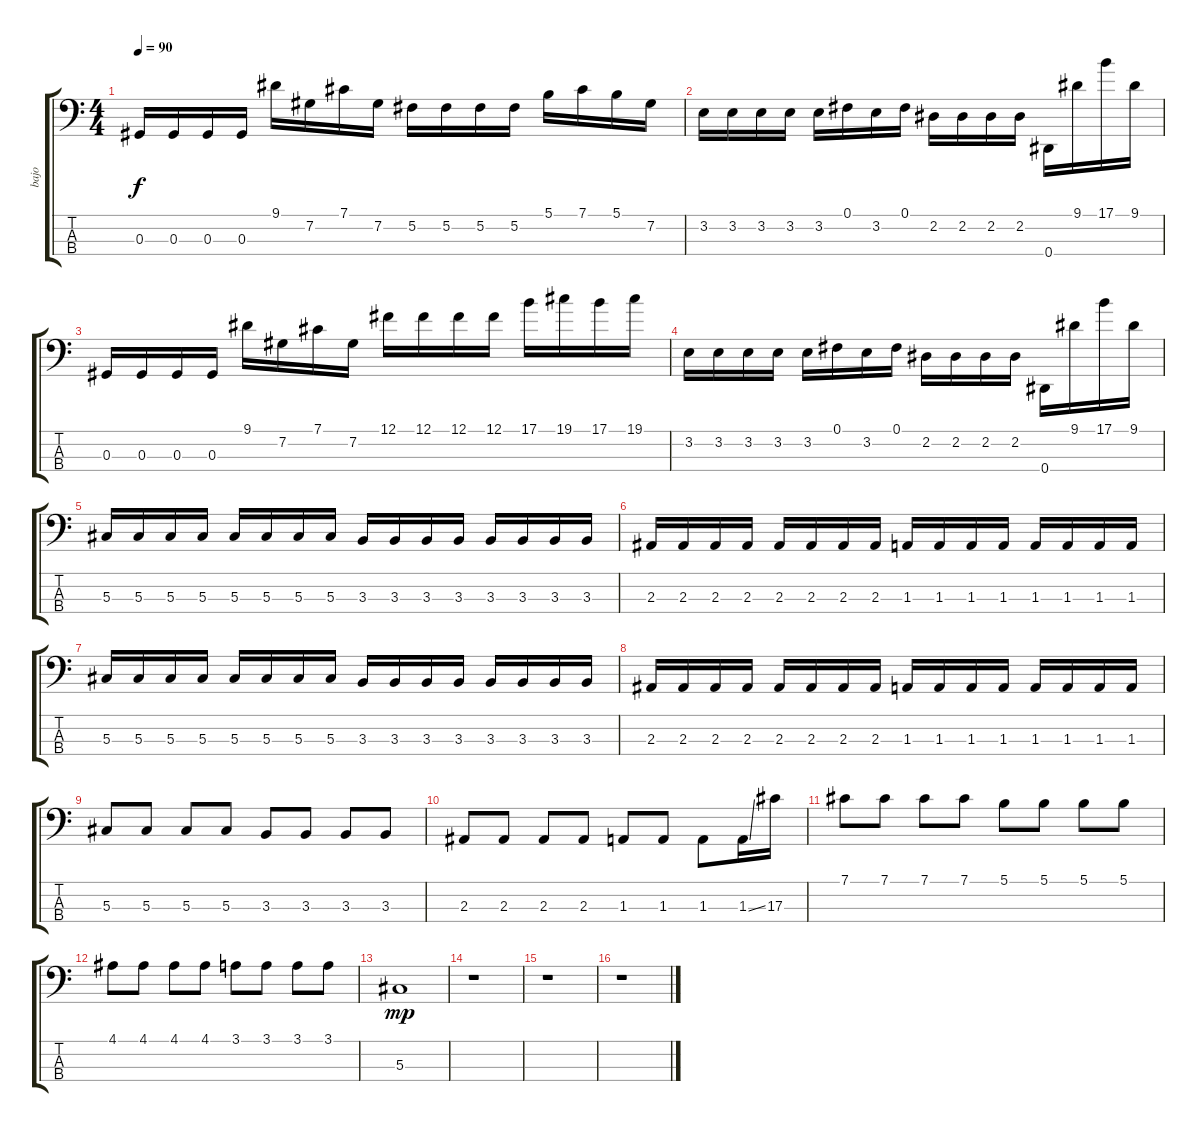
\track ("bajo" "bajo") {instrument electricbasspick}
\staff {score tabs}
\tuning (Gb2 Db2 Ab1 Eb1) {hide}
\ts (4 4)
\tempo 90
\clef f4
\ks c
0.3.16{dy f} 0.3.16 0.3.16 0.3.16 9.1.16 7.2.16 7.1.16 7.2.16 5.2.16 5.2.16 5.2.16 5.2.16 5.1.16 7.1.16 5.1.16 7.2.16 |
3.2.16 3.2.16 3.2.16 3.2.16 3.2.16 0.1.16 3.2.16 0.1.16 2.2.16 2.2.16 2.2.16 2.2.16 0.4.16 9.1.16 17.1.16 9.1.16 |
0.3.16 0.3.16 0.3.16 0.3.16 9.1.16 7.2.16 7.1.16 7.2.16 12.1.16 12.1.16 12.1.16 12.1.16 17.1.16 19.1.16 17.1.16 19.1.16 |
3.2.16 3.2.16 3.2.16 3.2.16 3.2.16 0.1.16 3.2.16 0.1.16 2.2.16 2.2.16 2.2.16 2.2.16 0.4.16 9.1.16 17.1.16 9.1.16 |
5.3.16 5.3.16 5.3.16 5.3.16 5.3.16 5.3.16 5.3.16 5.3.16 3.3.16 3.3.16 3.3.16 3.3.16 3.3.16 3.3.16 3.3.16 3.3.16 |
2.3.16 2.3.16 2.3.16 2.3.16 2.3.16 2.3.16 2.3.16 2.3.16 1.3.16 1.3.16 1.3.16 1.3.16 1.3.16 1.3.16 1.3.16 1.3.16 |
5.3.16 5.3.16 5.3.16 5.3.16 5.3.16 5.3.16 5.3.16 5.3.16 3.3.16 3.3.16 3.3.16 3.3.16 3.3.16 3.3.16 3.3.16 3.3.16 |
2.3.16 2.3.16 2.3.16 2.3.16 2.3.16 2.3.16 2.3.16 2.3.16 1.3.16 1.3.16 1.3.16 1.3.16 1.3.16 1.3.16 1.3.16 1.3.16 |
5.3.8 5.3.8 5.3.8 5.3.8 3.3.8 3.3.8 3.3.8 3.3.8 |
2.3.8 2.3.8 2.3.8 2.3.8 1.3.8 1.3.8 1.3.8 1.3{ss}.16 17.3.16 |
7.1.8 7.1.8 7.1.8 7.1.8 5.1.8 5.1.8 5.1.8 5.1.8 |
4.1.8 4.1.8 4.1.8 4.1.8 3.1.8 3.1.8 3.1.8 3.1.8 |
5.3.1{dy mp} |
r.1 |
r.1 |
r.1
